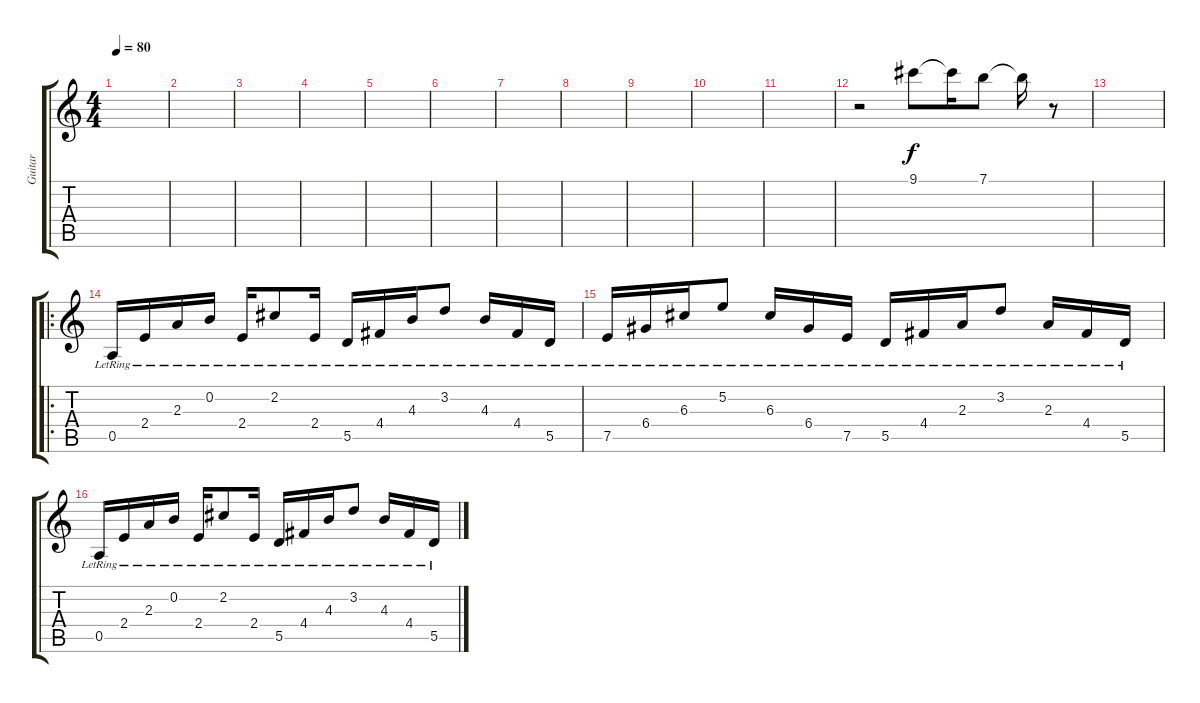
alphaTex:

\track ("Guitar" "Guitar") {instrument acousticguitarsteel}
\staff {score tabs}
\tuning (E4 B3 G3 D3 A2 E2) {hide}
\ts (4 4)
\tempo 80
\clef g2
\ks c
|
|
|
|
|
|
|
|
|
|
|
r.2 9.1.8 9.1{t}.16 7.1.8 7.1{t}.16 r.8 |
|
\ro
0.5{lr}.16 2.4{lr}.16 2.3{lr}.16 0.2{lr}.16 2.4{lr}.16 2.2{lr}.8 2.4{lr}.16 5.5{lr}.16 4.4{lr}.16 4.3{lr}.16 3.2{lr}.8 4.3{lr}.16 4.4{lr}.16 5.5{lr}.16 |
7.5{lr}.16 6.4{lr}.16 6.3{lr}.16 5.2{lr}.8 6.3{lr}.16 6.4{lr}.16 7.5{lr}.16 5.5{lr}.16 4.4{lr}.16 2.3{lr}.16 3.2{lr}.8 2.3{lr}.16 4.4{lr}.16 5.5{lr}.16 |
0.5{lr}.16 2.4{lr}.16 2.3{lr}.16 0.2{lr}.16 2.4{lr}.16 2.2{lr}.8 2.4{lr}.16 5.5{lr}.16 4.4{lr}.16 4.3{lr}.16 3.2{lr}.8 4.3{lr}.16 4.4{lr}.16 5.5{lr}.16
